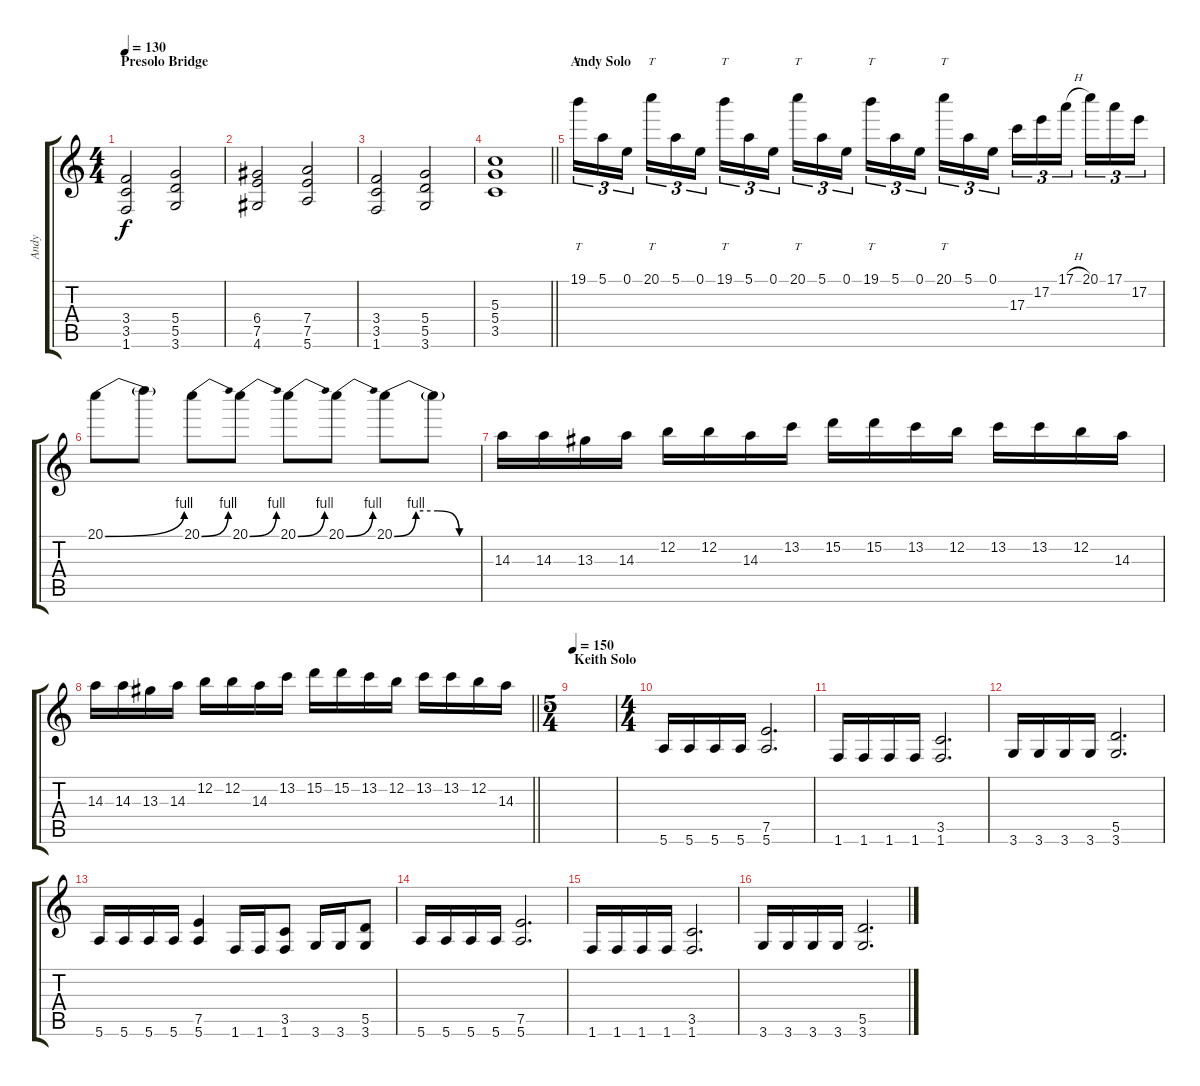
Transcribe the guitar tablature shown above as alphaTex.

\track ("Andy" "Andy") {instrument distortionguitar}
\staff {score tabs}
\tuning (E4 B3 G3 D3 A2 E2) {hide}
\ts (4 4)
\section ("" "Presolo Bridge")
\tempo 130
\clef g2
\ks c
(3.4 3.5 1.6).2{dy f} (5.4 5.5 3.6).2 |
(6.4 7.5 4.6).2 (7.4 7.5 5.6).2 |
(3.4 3.5 1.6).2 (5.4 5.5 3.6).2 |
\barLineRight lightlight
(5.3 5.4 3.5).1 |
\section ("" "Andy Solo")
19.1.16{tt tu (3 2)} 5.1.16{tu (3 2)} 0.1.16{tu (3 2) beam splitsecondary} 20.1.16{tt tu (3 2)} 5.1.16{tu (3 2)} 0.1.16{tu (3 2)} 19.1.16{tt tu (3 2)} 5.1.16{tu (3 2)} 0.1.16{tu (3 2) beam splitsecondary} 20.1.16{tt tu (3 2)} 5.1.16{tu (3 2)} 0.1.16{tu (3 2)} 19.1.16{tt tu (3 2)} 5.1.16{tu (3 2)} 0.1.16{tu (3 2) beam splitsecondary} 20.1.16{tt tu (3 2)} 5.1.16{tu (3 2)} 0.1.16{tu (3 2)} 17.3.16{tu (3 2)} 17.2.16{tu (3 2)} 17.1{h}.16{tu (3 2) beam splitsecondary} 20.1.16{tu (3 2)} 17.1.16{tu (3 2)} 17.2.16{tu (3 2)} |
20.1{be (bend 0 0 60 4)}.8 20.1{t}.8 20.1{be (bend 0 0 60 4)}.8 20.1{be (bend 0 0 60 4)}.8 20.1{be (bend 0 0 60 4)}.8 20.1{be (bend 0 0 60 4)}.8 20.1{be (custom 0 0 15 4 30 4 45 0 60 0)}.8 20.1{t}.8 |
14.3.16 14.3.16 13.3.16 14.3.16 12.2.16 12.2.16 14.3.16 13.2.16 15.2.16 15.2.16 13.2.16 12.2.16 13.2.16 13.2.16 12.2.16 14.3.16 |
\barLineRight lightlight
14.3.16 14.3.16 13.3.16 14.3.16 12.2.16 12.2.16 14.3.16 13.2.16 15.2.16 15.2.16 13.2.16 12.2.16 13.2.16 13.2.16 12.2.16 14.3.16 |
\ts (5 4)
\section ("" "Keith Solo")
\tempo 150
|
\ts (4 4)
5.6.16 5.6.16 5.6.16 5.6.16 (7.5 5.6).2{d} |
1.6.16 1.6.16 1.6.16 1.6.16 (3.5 1.6).2{d} |
3.6.16 3.6.16 3.6.16 3.6.16 (5.5 3.6).2{d} |
5.6.16 5.6.16 5.6.16 5.6.16 (7.5 5.6).4 1.6.16 1.6.16 (3.5 1.6).8 3.6.16 3.6.16 (5.5 3.6).8 |
5.6.16 5.6.16 5.6.16 5.6.16 (7.5 5.6).2{d} |
1.6.16 1.6.16 1.6.16 1.6.16 (3.5 1.6).2{d} |
3.6.16 3.6.16 3.6.16 3.6.16 (5.5 3.6).2{d}
